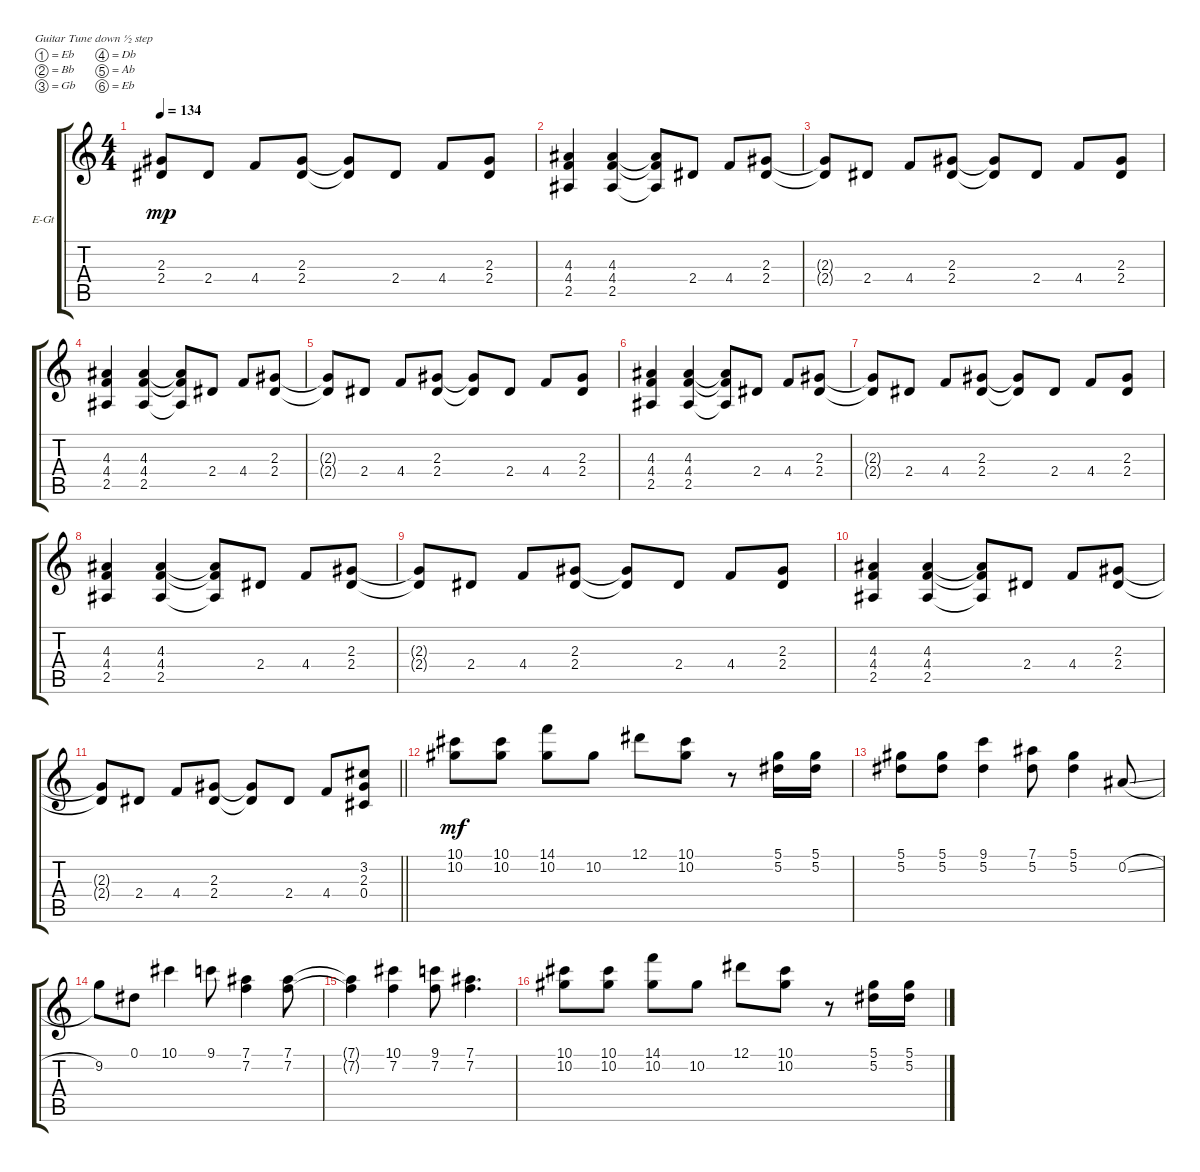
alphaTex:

\bracketExtendMode groupsimilarinstruments
\firstSystemTrackNameOrientation horizontal
\otherSystemsTrackNameOrientation horizontal
\track ("Guitar 2" "E-Gt") {instrument overdrivenguitar}
\staff {score tabs}
\tuning (Eb4 Bb3 Gb3 Db3 Ab2 Eb2)
\ts (4 4)
\scale
0.245232
\tempo 134
\accidentals auto
\clef g2
\ottava regular
\simile none
\ks c
(2.4{t} 2.3{t}).8{dy mp} 2.4.8 4.4.8 (2.4 2.3).8 (2.4{t} 2.3{t}).8 2.4.8 4.4.8 (2.4 2.3).8 |
\scale
0.254768 (2.5 4.4 4.3).4 (2.5 4.4 4.3).4 (2.5{t} 4.4{t} 4.3{t}).8 2.4.8 4.4.8 (2.4 2.3).8 |
\scale
0.245232 (2.4{t} 2.3{t}).8 2.4.8 4.4.8 (2.4 2.3).8 (2.4{t} 2.3{t}).8 2.4.8 4.4.8 (2.4 2.3).8 |
\scale
0.254768 (2.5 4.4 4.3).4 (2.5 4.4 4.3).4 (2.5{t} 4.4{t} 4.3{t}).8 2.4.8 4.4.8 (2.4 2.3).8 |
\scale
0.245232 (2.4{t} 2.3{t}).8 2.4.8 4.4.8 (2.4 2.3).8 (2.4{t} 2.3{t}).8 2.4.8 4.4.8 (2.4 2.3).8 |
\scale
0.254768 (2.5 4.4 4.3).4 (2.5 4.4 4.3).4 (2.5{t} 4.4{t} 4.3{t}).8 2.4.8 4.4.8 (2.4 2.3).8 |
\scale
0.245232 (2.4{t} 2.3{t}).8 2.4.8 4.4.8 (2.4 2.3).8 (2.4{t} 2.3{t}).8 2.4.8 4.4.8 (2.4 2.3).8 |
\scale
0.254768 (2.5 4.4 4.3).4 (2.5 4.4 4.3).4 (2.5{t} 4.4{t} 4.3{t}).8 2.4.8 4.4.8 (2.4 2.3).8 |
\scale
0.223602 (2.4{t} 2.3{t}).8 2.4.8 4.4.8 (2.4 2.3).8 (2.4{t} 2.3{t}).8 2.4.8 4.4.8 (2.4 2.3).8 |
\scale
0.232298 (2.5 4.4 4.3).4 (2.5 4.4 4.3).4 (2.5{t} 4.4{t} 4.3{t}).8 2.4.8 4.4.8 (2.4 2.3).8 |
\scale
0.223602
\barLineRight lightlight
(2.4{t} 2.3{t}).8 2.4.8 4.4.8 (2.4 2.3).8 (2.4{t} 2.3{t}).8 2.4.8 4.4.8 (0.4 2.3 3.2).8 |
\scale
0.320497 (10.2 10.1).8{dy mf} (10.2 10.1).8 (10.2 14.1).8 10.2.8 12.1.8 (10.2 10.1).8 r.8 (5.2 5.1).16 (5.2 5.1).16 |
\scale
0.221187 (5.2 5.1).8 (5.2 5.1).8 (5.2 9.1).4 (5.2 7.1).8 (5.2 5.1).4 0.2{sl}.8 |
\scale
0.204889 9.2.8 0.1.8 10.1.4 9.1.8 (7.2 7.1).4 (7.2 7.1).8 |
\scale
0.329453 (7.2{t} 7.1{t}).4 (7.2 10.1).4 (7.2 9.1).8 (7.2 7.1).4{d} |
\scale
0.24447 (10.2 10.1).8 (10.2 10.1).8 (10.2 14.1).8 10.2.8 12.1.8 (10.2 10.1).8 r.8 (5.2 5.1).16 (5.2 5.1).16
